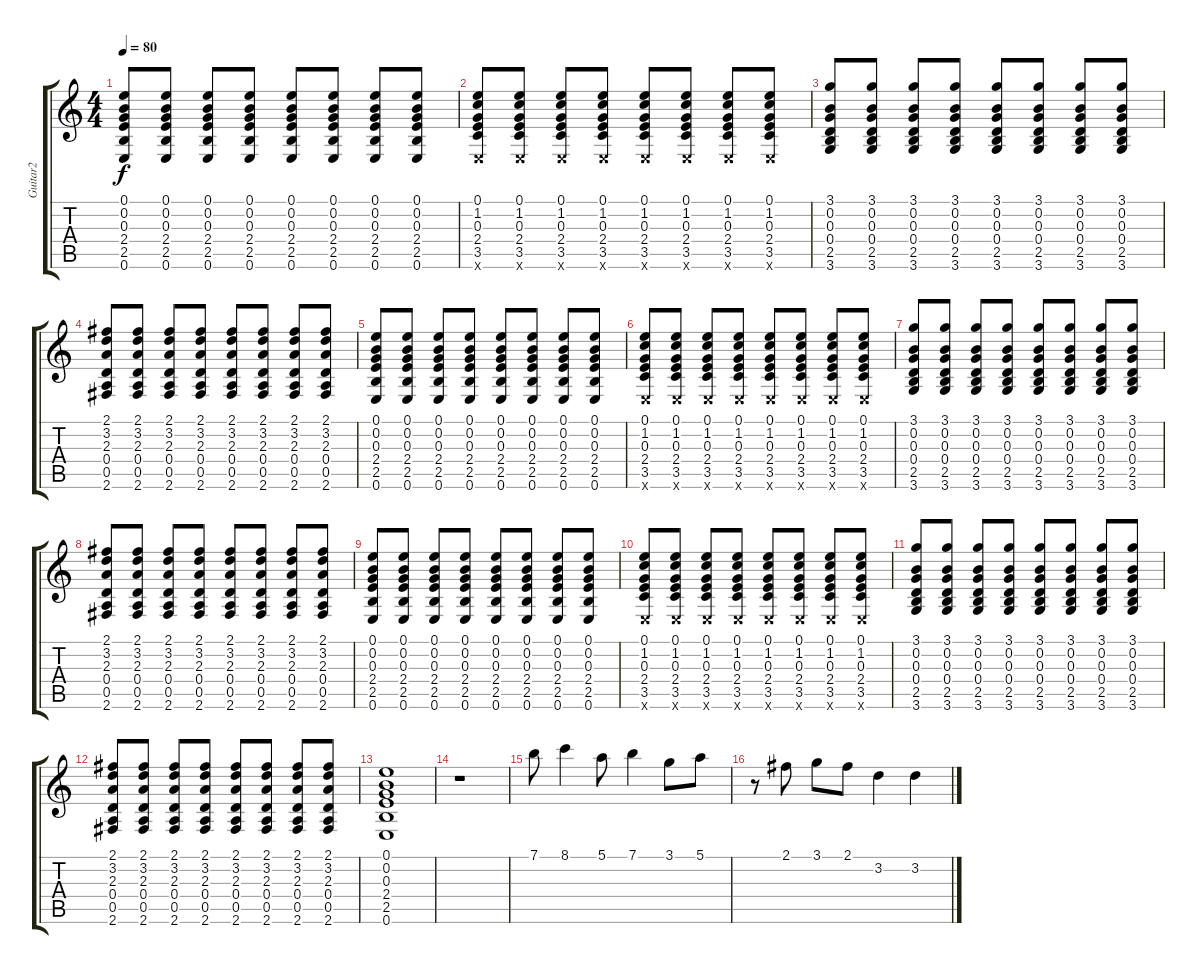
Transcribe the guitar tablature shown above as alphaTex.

\track ("Guitar2" "Guitar2") {instrument overdrivenguitar}
\staff {score tabs}
\tuning (E4 B3 G3 D3 A2 E2) {hide}
\ts (4 4)
\tempo 80
\clef g2
\ks c
(0.1 0.2 0.3 2.4 2.5 0.6).8{dy f} (0.1 0.2 0.3 2.4 2.5 0.6).8 (0.1 0.2 0.3 2.4 2.5 0.6).8 (0.1 0.2 0.3 2.4 2.5 0.6).8 (0.1 0.2 0.3 2.4 2.5 0.6).8 (0.1 0.2 0.3 2.4 2.5 0.6).8 (0.1 0.2 0.3 2.4 2.5 0.6).8 (0.1 0.2 0.3 2.4 2.5 0.6).8 |
(0.1 1.2 0.3 2.4 3.5 0.6{x}).8 (0.1 1.2 0.3 2.4 3.5 0.6{x}).8 (0.1 1.2 0.3 2.4 3.5 0.6{x}).8 (0.1 1.2 0.3 2.4 3.5 0.6{x}).8 (0.1 1.2 0.3 2.4 3.5 0.6{x}).8 (0.1 1.2 0.3 2.4 3.5 0.6{x}).8 (0.1 1.2 0.3 2.4 3.5 0.6{x}).8 (0.1 1.2 0.3 2.4 3.5 0.6{x}).8 |
(3.1 0.2 0.3 0.4 2.5 3.6).8 (3.1 0.2 0.3 0.4 2.5 3.6).8 (3.1 0.2 0.3 0.4 2.5 3.6).8 (3.1 0.2 0.3 0.4 2.5 3.6).8 (3.1 0.2 0.3 0.4 2.5 3.6).8 (3.1 0.2 0.3 0.4 2.5 3.6).8 (3.1 0.2 0.3 0.4 2.5 3.6).8 (3.1 0.2 0.3 0.4 2.5 3.6).8 |
(2.1 3.2 2.3 0.4 0.5 2.6).8 (2.1 3.2 2.3 0.4 0.5 2.6).8 (2.1 3.2 2.3 0.4 0.5 2.6).8 (2.1 3.2 2.3 0.4 0.5 2.6).8 (2.1 3.2 2.3 0.4 0.5 2.6).8 (2.1 3.2 2.3 0.4 0.5 2.6).8 (2.1 3.2 2.3 0.4 0.5 2.6).8 (2.1 3.2 2.3 0.4 0.5 2.6).8 |
(0.1 0.2 0.3 2.4 2.5 0.6).8 (0.1 0.2 0.3 2.4 2.5 0.6).8 (0.1 0.2 0.3 2.4 2.5 0.6).8 (0.1 0.2 0.3 2.4 2.5 0.6).8 (0.1 0.2 0.3 2.4 2.5 0.6).8 (0.1 0.2 0.3 2.4 2.5 0.6).8 (0.1 0.2 0.3 2.4 2.5 0.6).8 (0.1 0.2 0.3 2.4 2.5 0.6).8 |
(0.1 1.2 0.3 2.4 3.5 0.6{x}).8 (0.1 1.2 0.3 2.4 3.5 0.6{x}).8 (0.1 1.2 0.3 2.4 3.5 0.6{x}).8 (0.1 1.2 0.3 2.4 3.5 0.6{x}).8 (0.1 1.2 0.3 2.4 3.5 0.6{x}).8 (0.1 1.2 0.3 2.4 3.5 0.6{x}).8 (0.1 1.2 0.3 2.4 3.5 0.6{x}).8 (0.1 1.2 0.3 2.4 3.5 0.6{x}).8 |
(3.1 0.2 0.3 0.4 2.5 3.6).8 (3.1 0.2 0.3 0.4 2.5 3.6).8 (3.1 0.2 0.3 0.4 2.5 3.6).8 (3.1 0.2 0.3 0.4 2.5 3.6).8 (3.1 0.2 0.3 0.4 2.5 3.6).8 (3.1 0.2 0.3 0.4 2.5 3.6).8 (3.1 0.2 0.3 0.4 2.5 3.6).8 (3.1 0.2 0.3 0.4 2.5 3.6).8 |
(2.1 3.2 2.3 0.4 0.5 2.6).8 (2.1 3.2 2.3 0.4 0.5 2.6).8 (2.1 3.2 2.3 0.4 0.5 2.6).8 (2.1 3.2 2.3 0.4 0.5 2.6).8 (2.1 3.2 2.3 0.4 0.5 2.6).8 (2.1 3.2 2.3 0.4 0.5 2.6).8 (2.1 3.2 2.3 0.4 0.5 2.6).8 (2.1 3.2 2.3 0.4 0.5 2.6).8 |
(0.1 0.2 0.3 2.4 2.5 0.6).8 (0.1 0.2 0.3 2.4 2.5 0.6).8 (0.1 0.2 0.3 2.4 2.5 0.6).8 (0.1 0.2 0.3 2.4 2.5 0.6).8 (0.1 0.2 0.3 2.4 2.5 0.6).8 (0.1 0.2 0.3 2.4 2.5 0.6).8 (0.1 0.2 0.3 2.4 2.5 0.6).8 (0.1 0.2 0.3 2.4 2.5 0.6).8 |
(0.1 1.2 0.3 2.4 3.5 0.6{x}).8 (0.1 1.2 0.3 2.4 3.5 0.6{x}).8 (0.1 1.2 0.3 2.4 3.5 0.6{x}).8 (0.1 1.2 0.3 2.4 3.5 0.6{x}).8 (0.1 1.2 0.3 2.4 3.5 0.6{x}).8 (0.1 1.2 0.3 2.4 3.5 0.6{x}).8 (0.1 1.2 0.3 2.4 3.5 0.6{x}).8 (0.1 1.2 0.3 2.4 3.5 0.6{x}).8 |
(3.1 0.2 0.3 0.4 2.5 3.6).8 (3.1 0.2 0.3 0.4 2.5 3.6).8 (3.1 0.2 0.3 0.4 2.5 3.6).8 (3.1 0.2 0.3 0.4 2.5 3.6).8 (3.1 0.2 0.3 0.4 2.5 3.6).8 (3.1 0.2 0.3 0.4 2.5 3.6).8 (3.1 0.2 0.3 0.4 2.5 3.6).8 (3.1 0.2 0.3 0.4 2.5 3.6).8 |
(2.1 3.2 2.3 0.4 0.5 2.6).8 (2.1 3.2 2.3 0.4 0.5 2.6).8 (2.1 3.2 2.3 0.4 0.5 2.6).8 (2.1 3.2 2.3 0.4 0.5 2.6).8 (2.1 3.2 2.3 0.4 0.5 2.6).8 (2.1 3.2 2.3 0.4 0.5 2.6).8 (2.1 3.2 2.3 0.4 0.5 2.6).8 (2.1 3.2 2.3 0.4 0.5 2.6).8 |
(0.1 0.2 0.3 2.4 2.5 0.6).1 |
r.1 |
7.1.8 8.1.4 5.1.8 7.1.4 3.1.8 5.1.8 |
r.8 2.1.8 3.1.8 2.1.8 3.2.4 3.2.4
